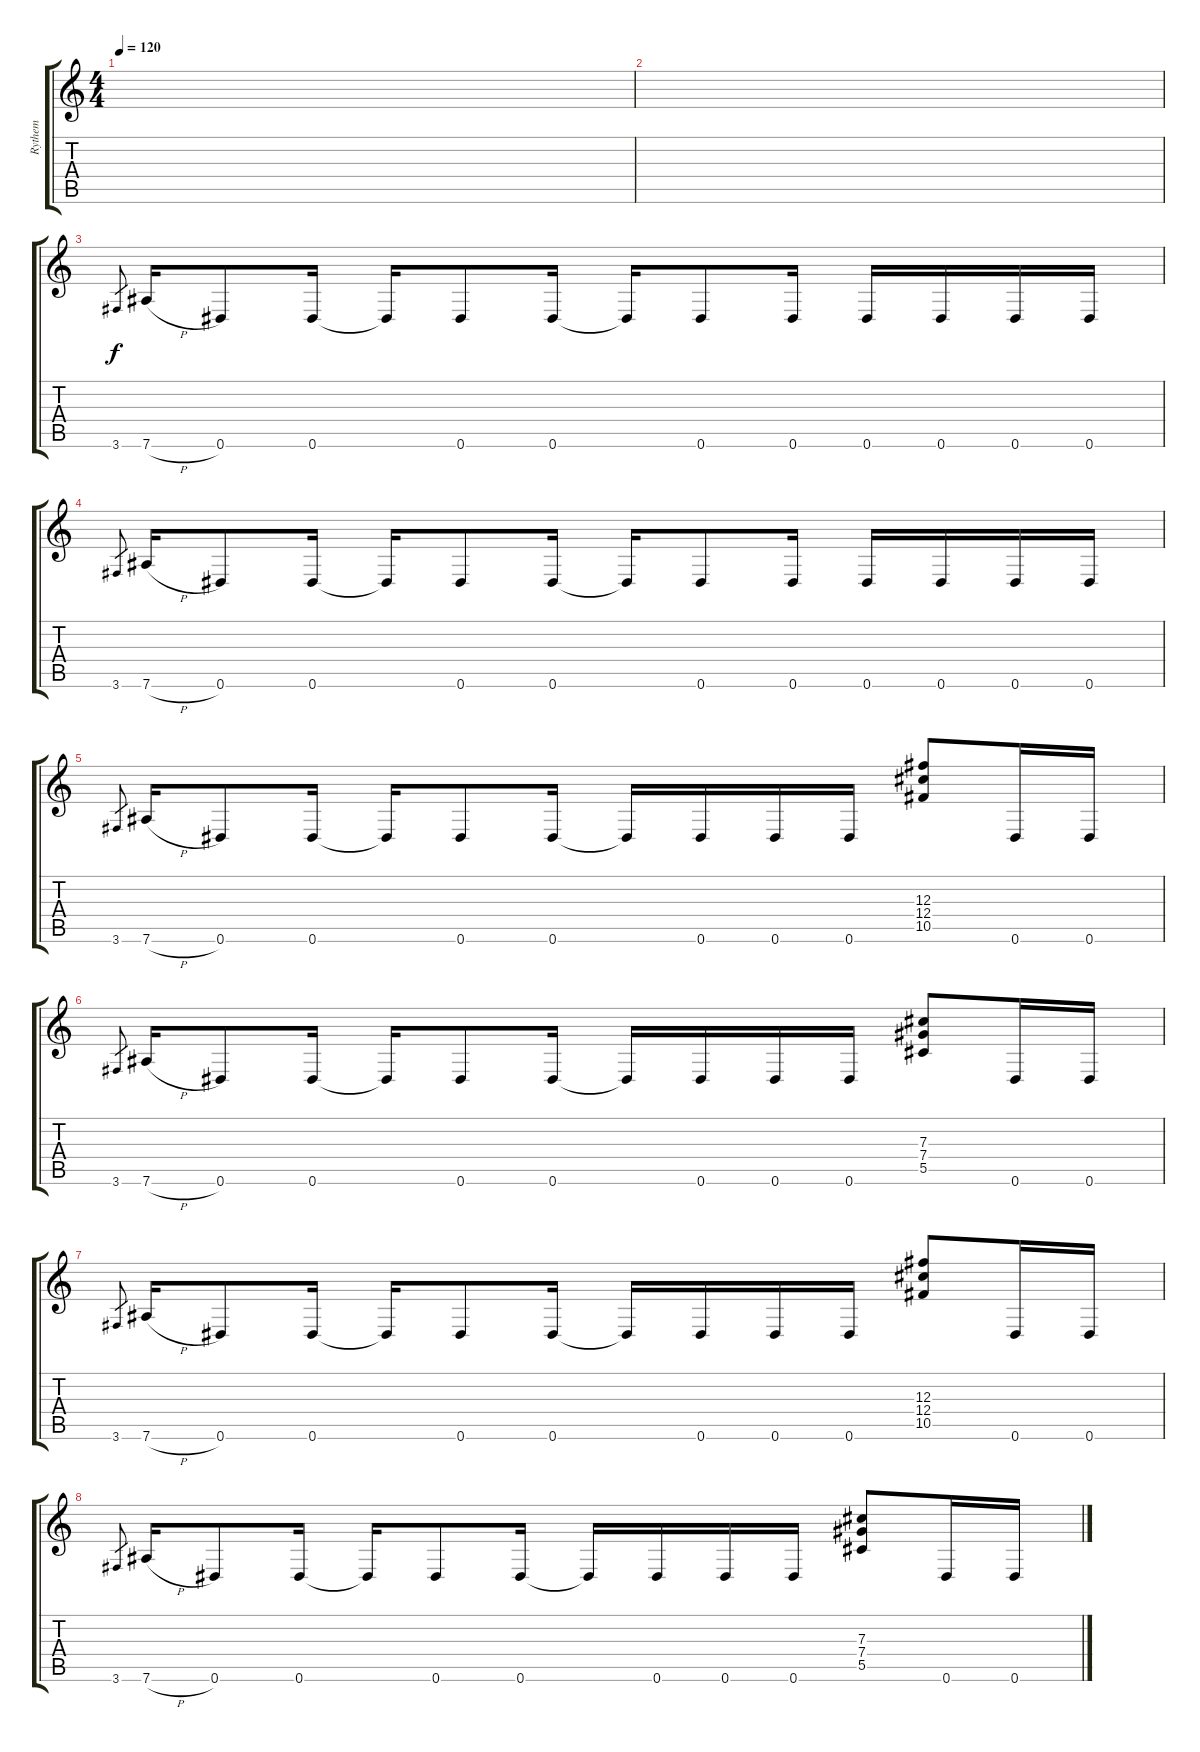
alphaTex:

\track ("Rythem" "Rythem") {instrument overdrivenguitar}
\staff {score tabs}
\tuning (Eb4 Bb3 Gb3 Db3 Ab2 Eb2) {hide}
\ts (4 4)
\tempo 120
\clef g2
\ks c
|
|
3.6.8{gr} 7.6{h}.16 0.6.8 0.6.16 0.6{t}.16 0.6.8 0.6.16 0.6{t}.16 0.6.8 0.6.16 0.6.16 0.6.16 0.6.16 0.6.16 |
3.6.8{gr} 7.6{h}.16 0.6.8 0.6.16 0.6{t}.16 0.6.8 0.6.16 0.6{t}.16 0.6.8 0.6.16 0.6.16 0.6.16 0.6.16 0.6.16 |
3.6.8{gr} 7.6{h}.16 0.6.8 0.6.16 0.6{t}.16 0.6.8 0.6.16 0.6{t}.16 0.6.16 0.6.16 0.6.16 (12.3 12.4 10.5).8 0.6.16 0.6.16 |
3.6.8{gr} 7.6{h}.16 0.6.8 0.6.16 0.6{t}.16 0.6.8 0.6.16 0.6{t}.16 0.6.16 0.6.16 0.6.16 (7.3 7.4 5.5).8 0.6.16 0.6.16 |
3.6.8{gr} 7.6{h}.16 0.6.8 0.6.16 0.6{t}.16 0.6.8 0.6.16 0.6{t}.16 0.6.16 0.6.16 0.6.16 (12.3 12.4 10.5).8 0.6.16 0.6.16 |
3.6.8{gr} 7.6{h}.16 0.6.8 0.6.16 0.6{t}.16 0.6.8 0.6.16 0.6{t}.16 0.6.16 0.6.16 0.6.16 (7.3 7.4 5.5).8 0.6.16 0.6.16
